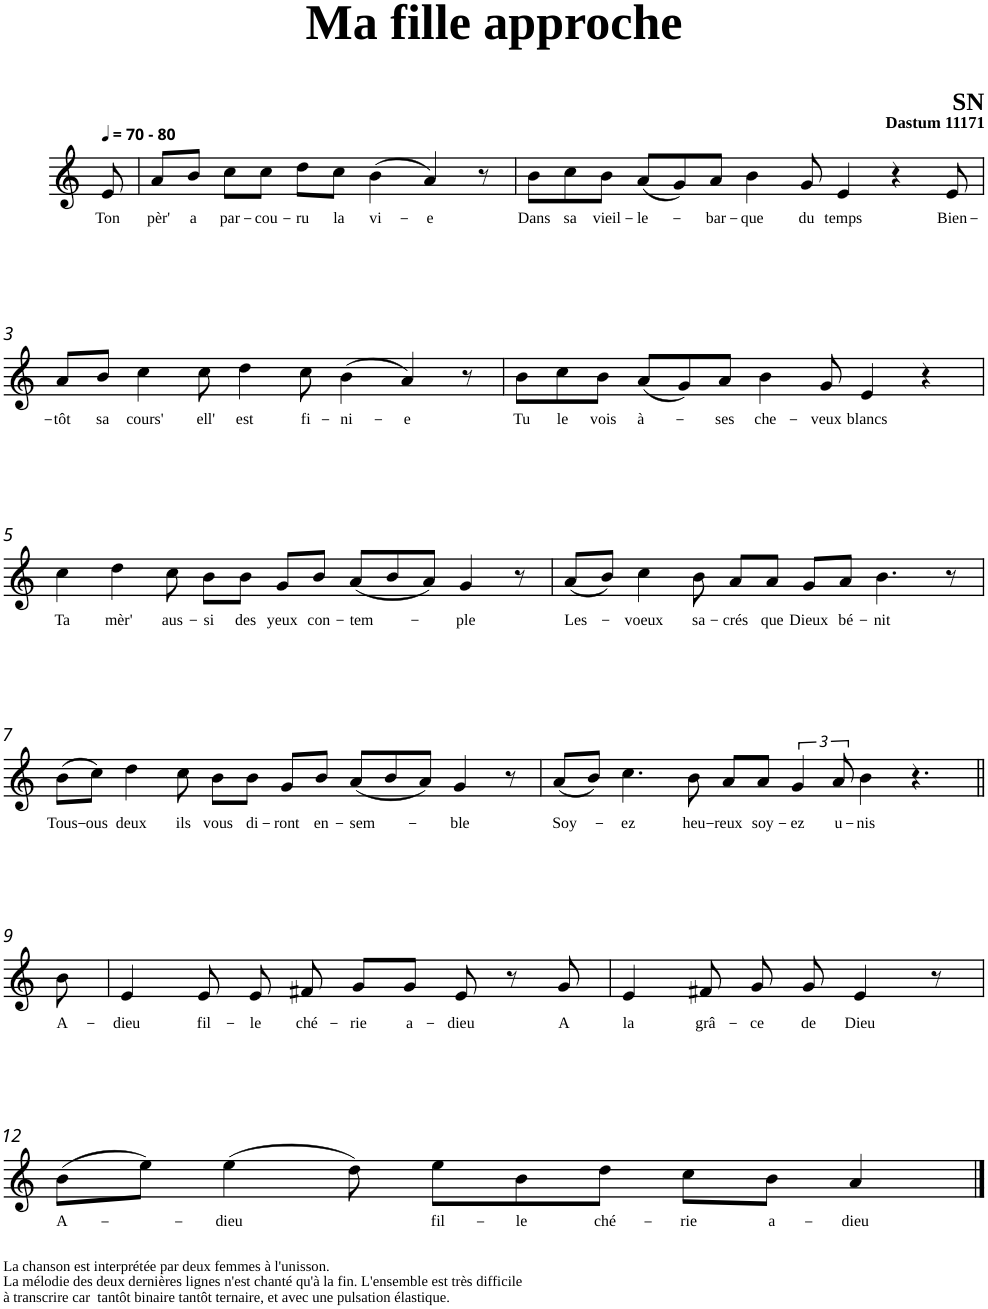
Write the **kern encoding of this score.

**kern	**text
*part1	*part1
*staff1	*staff1
*clefG2	*
*k[]	*
=	=
!LO:TX:a:B:t=- 80	!
!	!LO:LY:b
8e/	Ton
=1	=1
!	!LO:LY:b
8a/L	pèr'
!	!LO:LY:b
8b/J	a
!	!LO:LY:b
8cc\L	par-
!	!LO:LY:b
8cc\J	-cou-
!	!LO:LY:b
8dd\L	-ru
!	!LO:LY:b
8cc\J	la
!	!LO:LY:b
(>4b\	vi-
!	!LO:LY:b
4a/)	-e
8r	.
=2	=2
!	!LO:LY:b
8b\L	Dans
!	!LO:LY:b
8cc\	sa
!	!LO:LY:b
8b\J	vieil-
!	!LO:LY:b
(<8a/L	-le-
8g/)	.
!	!LO:LY:b
8a/J	-bar-
!	!LO:LY:b
4b\	-que
!	!LO:LY:b
8g/	du
!	!LO:LY:b
4e/	temps
4r	.
!	!LO:LY:b
8e/	Bien-
!!LO:LB:g=z
=3	=3
!	!LO:LY:b
8a/L	-tôt
!	!LO:LY:b
8b/J	sa
!	!LO:LY:b
4cc\	cours'
!	!LO:LY:b
8cc\	ell'
!	!LO:LY:b
4dd\	est
!	!LO:LY:b
8cc\	fi-
!	!LO:LY:b
(>4b\	-ni-
!	!LO:LY:b
4a/)	-e
8r	.
=4	=4
!	!LO:LY:b
8b\L	Tu
!	!LO:LY:b
8cc\	le
!	!LO:LY:b
8b\J	vois
!	!LO:LY:b
(<8a/L	à-
8g/)	.
!	!LO:LY:b
8a/J	-ses
!	!LO:LY:b
4b\	che-
!	!LO:LY:b
8g/	-veux
!	!LO:LY:b
4e/	blancs
4r	.
!!LO:LB:g=z
=5	=5
!	!LO:LY:b
4cc\	Ta
!	!LO:LY:b
4dd\	mèr'
!	!LO:LY:b
8cc\	aus-
!	!LO:LY:b
8b\L	-si
!	!LO:LY:b
8b\J	des
!	!LO:LY:b
8g/L	yeux
!	!LO:LY:b
8b/J	con-
!	!LO:LY:b
(<8a/L	-tem-
8b/	.
8a/J)	.
!	!LO:LY:b
4g/	-ple
8r	.
=6	=6
!	!LO:LY:b
(<8a/L	Les-
8b/J)	.
!	!LO:LY:b
4cc\	-voeux
!	!LO:LY:b
8b\	sa-
!	!LO:LY:b
8a/L	-crés
!	!LO:LY:b
8a/J	que
!	!LO:LY:b
8g/L	Dieux
!	!LO:LY:b
8a/J	bé-
!	!LO:LY:b
4.b\	-nit
8r	.
!!LO:LB:g=z
=7	=7
!	!LO:LY:b
(>8b\L	Tous-
!	!LO:LY:b
8cc\J)	-ous
!	!LO:LY:b
4dd\	deux
!	!LO:LY:b
8cc\	ils
!	!LO:LY:b
8b\L	vous
!	!LO:LY:b
8b\J	di-
!	!LO:LY:b
8g/L	-ront
!	!LO:LY:b
8b/J	en-
!	!LO:LY:b
(<8a/L	-sem-
8b/	.
8a/J)	.
!	!LO:LY:b
4g/	-ble
8r	.
=8	=8
!	!LO:LY:b
(<8a/L	Soy-
8b/J)	.
!	!LO:LY:b
4.cc\	-ez
!	!LO:LY:b
8b\	heu-
!	!LO:LY:b
8a/L	-reux
!	!LO:LY:b
8a/J	soy-
!	!LO:LY:b
6g/	-ez
!	!LO:LY:b
12a/	u-
!	!LO:LY:b
4b\	-nis
4.r	.
!!LO:LB:g=z
=9||	=9||
!	!LO:LY:b
8b\	A-
=10	=10
!	!LO:LY:b
4e/	-dieu
!	!LO:LY:b
8e/	fil-
!	!LO:LY:b
8e/	-le
!	!LO:LY:b
8f#X/	ché-
!	!LO:LY:b
8g/L	-rie
!	!LO:LY:b
8g/J	a-
!	!LO:LY:b
8e/	-dieu
8r	.
!	!LO:LY:b
8g/	A
=11	=11
!	!LO:LY:b
4e/	la
!	!LO:LY:b
8f#X/	grâ-
!	!LO:LY:b
8g/	-ce
!	!LO:LY:b
8g/	de
!	!LO:LY:b
4e/	Dieu
8r	.
!!LO:LB:g=z
=12	=12
!	!LO:LY:b
(>8b\L	A-
8ee\J)	.
!	!LO:LY:b
(>4ee\	-dieu
8dd\)	.
!	!LO:LY:b
8ee\L	fil-
!	!LO:LY:b
8b\	-le
!	!LO:LY:b
8dd\J	ché-
!	!LO:LY:b
8cc\L	-rie
!	!LO:LY:b
8b\J	a-
!	!LO:LY:b
4a/	-dieu
==	==
*-	*-
